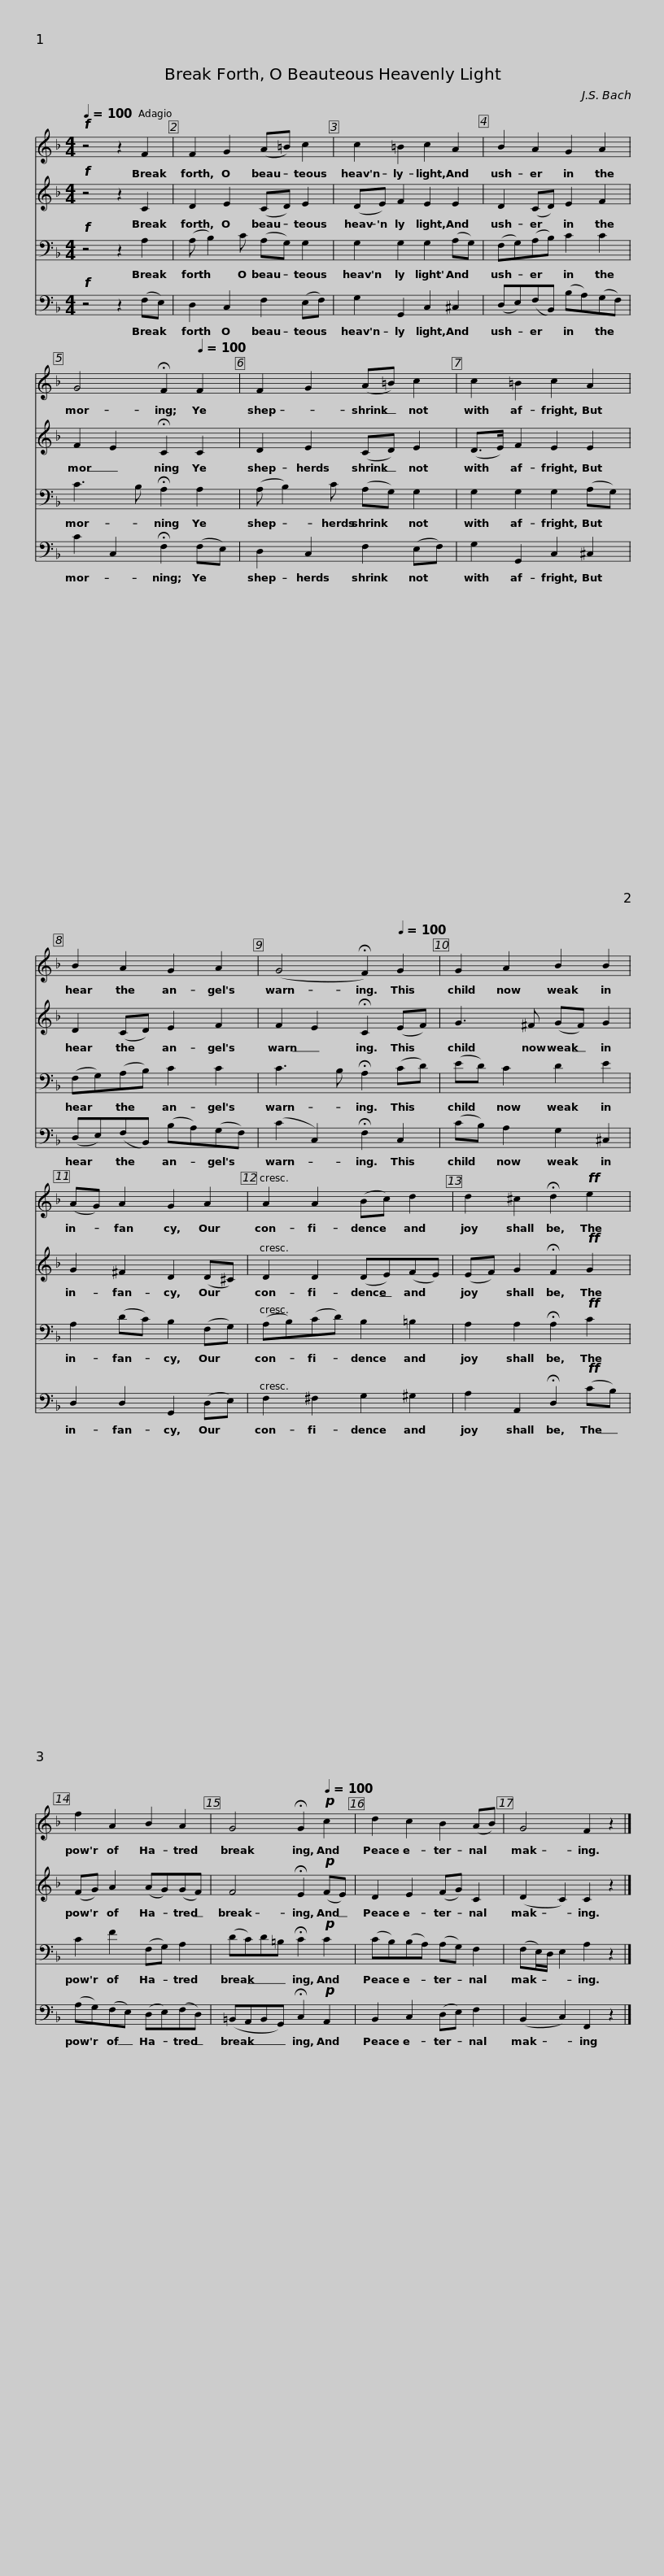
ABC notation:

X:1
%%score 1 2 3 4
L:1/8
Q:1/4=100
M:4/4
I:linebreak $
K:F
V:1 treble
V:2 treble
V:3 bass
V:4 bass
V:1
!f! z4 z2 F2 | F2 G2 (A=B) c2 | c2 =B2 c2 A2 | B2 A2 G2 A2 | G4[Q:1/4=25] !fermata!F2[Q:1/4=100] F2 |$ %5
 F2 G2 (A=B) c2 | c2 =B2 c2 A2 | B2 A2 G2 A2 | (G4[Q:1/4=25] !fermata!F2)[Q:1/4=100] G2 | G2 A2 B2 B2 |$ %10
 (AG) A2 G2 A2 | A2 A2 (Bc) d2 | d2 ^c2 !fermata!d2!ff! e2 | f2 A2 B2 A2 | G4[Q:1/4=30] !fermata!G2!p![Q:1/4=100] c2 |$ %15
 d2 c2 B2 (AB) | G4 F2 z2 |] %17
V:2
!f! z4 z2 C2 | D2 E2 (CD) E2 | (DE) F2 E2 E2 | D2 (CD) E2 F2 | F2 E2 !fermata!C2 C2 |$ %5
 D2 E2 (CD) E2 | (D>E) F2 E2 E2 | D2 (CD) E2 F2 | F2 E2 !fermata!C2 (EF) | G3 ^F (GF) G2 |$ %10
 G2 ^F2 D2 (D^C) | D2 D2 (DE)(FE) | (EF) G2 !fermata!F2!ff! G2 | (FG) A2 (AG)(GF) | F4 !fermata!E2!p! (FE) |$ %15
 D2 E2 (FG) C2 | (D2 C2) C2 z2 |] %17
V:3
!f! z4 z2 A,2 | (A, B,2) C (A,G,) G,2 | G,2 G,2 G,2 (A,G,) | (F,G,)(A,B,) C2 C2 | C3 B, !fermata!A,2 A,2 |$ %5
 (A, B,2) C (A,G,) G,2 | G,2 G,2 G,2 (A,G,) | (F,G,)(A,B,) C2 C2 | C3 B, !fermata!A,2 (CD) | (ED) C2 D2 E2 |$ %10
 A,2 (DC) B,2 (F,G,) | (A,B,)(CD) B,2 =B,2 | A,2 A,2 !fermata!A,2!ff! C2 | C2 F2 (F,G,) A,2 | (DC)D=B, !fermata!C2!p! C2 |$ %15
 (CB,)(B,A,) (A,G,) F,2 | (F,E,/)D,/ E,2 A,2 z2 |] %17
V:4
!f! z4 z2 (F,E,) | D,2 C,2 F,2 (E,F,) | G,2 G,,2 C,2 ^C,2 | (D,E,)(F,B,,) (B,A,)(G,F,) | C2 C,2 !fermata!F,2 (F,E,) |$ %5
 D,2 C,2 F,2 (E,F,) | G,2 G,,2 C,2 ^C,2 | (D,E,)(F,B,,) (B,A,)(G,F,) | (C2 C,2) !fermata!F,2 C,2 | (CB,) A,2 G,2 ^C,2 |$ %10
 D,2 D,2 G,,2 (D,E,) | F,2 ^F,2 G,2 ^G,2 | A,2 A,,2 !fermata!D,2!ff! (CB,) | (A,G,)(F,E,) (D,E,)(F,D,) | (=B,,A,,B,,G,,) !fermata!C,2!p! A,,2 |$ %15
 B,,2 C,2 (D,E,) F,2 | (B,,2 C,2) F,,2 z2 |] %17
